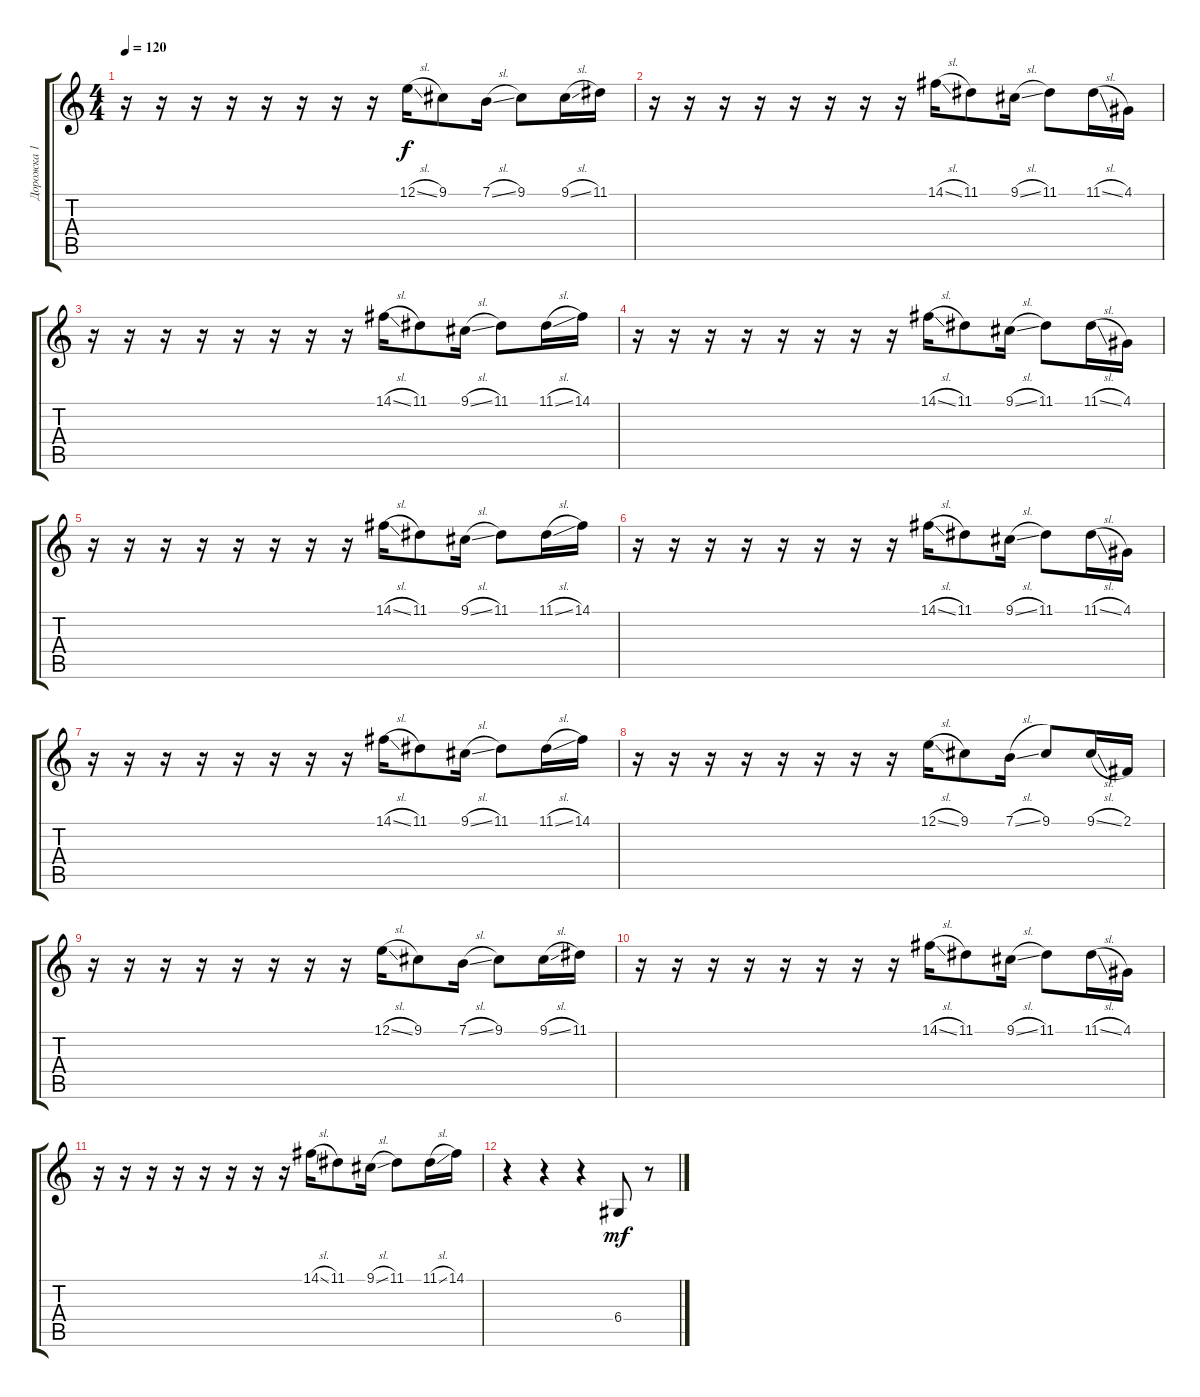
\track ("Дорожка 1" "Дорожка 1") {instrument lead2sawtooth}
\staff {score tabs}
\tuning (E4 B3 G3 D3 A2 E2) {hide}
\ts (4 4)
\tempo 120
\clef g2
\ks c
r.16{dy f} r.16 r.16 r.16 r.16 r.16 r.16 r.16 12.1{sl}.16 9.1.8 7.1{sl}.16 9.1.8 9.1{sl}.16 11.1.16 |
r.16 r.16 r.16 r.16 r.16 r.16 r.16 r.16 14.1{sl}.16 11.1.8 9.1{sl}.16 11.1.8 11.1{sl}.16 4.1.16 |
r.16 r.16 r.16 r.16 r.16 r.16 r.16 r.16 14.1{sl}.16 11.1.8 9.1{sl}.16 11.1.8 11.1{sl}.16 14.1.16 |
r.16 r.16 r.16 r.16 r.16 r.16 r.16 r.16 14.1{sl}.16 11.1.8 9.1{sl}.16 11.1.8 11.1{sl}.16 4.1.16 |
r.16 r.16 r.16 r.16 r.16 r.16 r.16 r.16 14.1{sl}.16 11.1.8 9.1{sl}.16 11.1.8 11.1{sl}.16 14.1.16 |
r.16 r.16 r.16 r.16 r.16 r.16 r.16 r.16 14.1{sl}.16 11.1.8 9.1{sl}.16 11.1.8 11.1{sl}.16 4.1.16 |
r.16 r.16 r.16 r.16 r.16 r.16 r.16 r.16 14.1{sl}.16 11.1.8 9.1{sl}.16 11.1.8 11.1{sl}.16 14.1.16 |
r.16 r.16 r.16 r.16 r.16 r.16 r.16 r.16 12.1{sl}.16 9.1.8 7.1{sl}.16 9.1.8 9.1{sl}.16 2.1.16 |
r.16 r.16 r.16 r.16 r.16 r.16 r.16 r.16 12.1{sl}.16 9.1.8 7.1{sl}.16 9.1.8 9.1{sl}.16 11.1.16 |
r.16 r.16 r.16 r.16 r.16 r.16 r.16 r.16 14.1{sl}.16 11.1.8 9.1{sl}.16 11.1.8 11.1{sl}.16 4.1.16 |
r.16 r.16 r.16 r.16 r.16 r.16 r.16 r.16 14.1{sl}.16 11.1.8 9.1{sl}.16 11.1.8 11.1{sl}.16 14.1.16 |
r.4 r.4 r.4 6.4.8{dy mf} r.8
